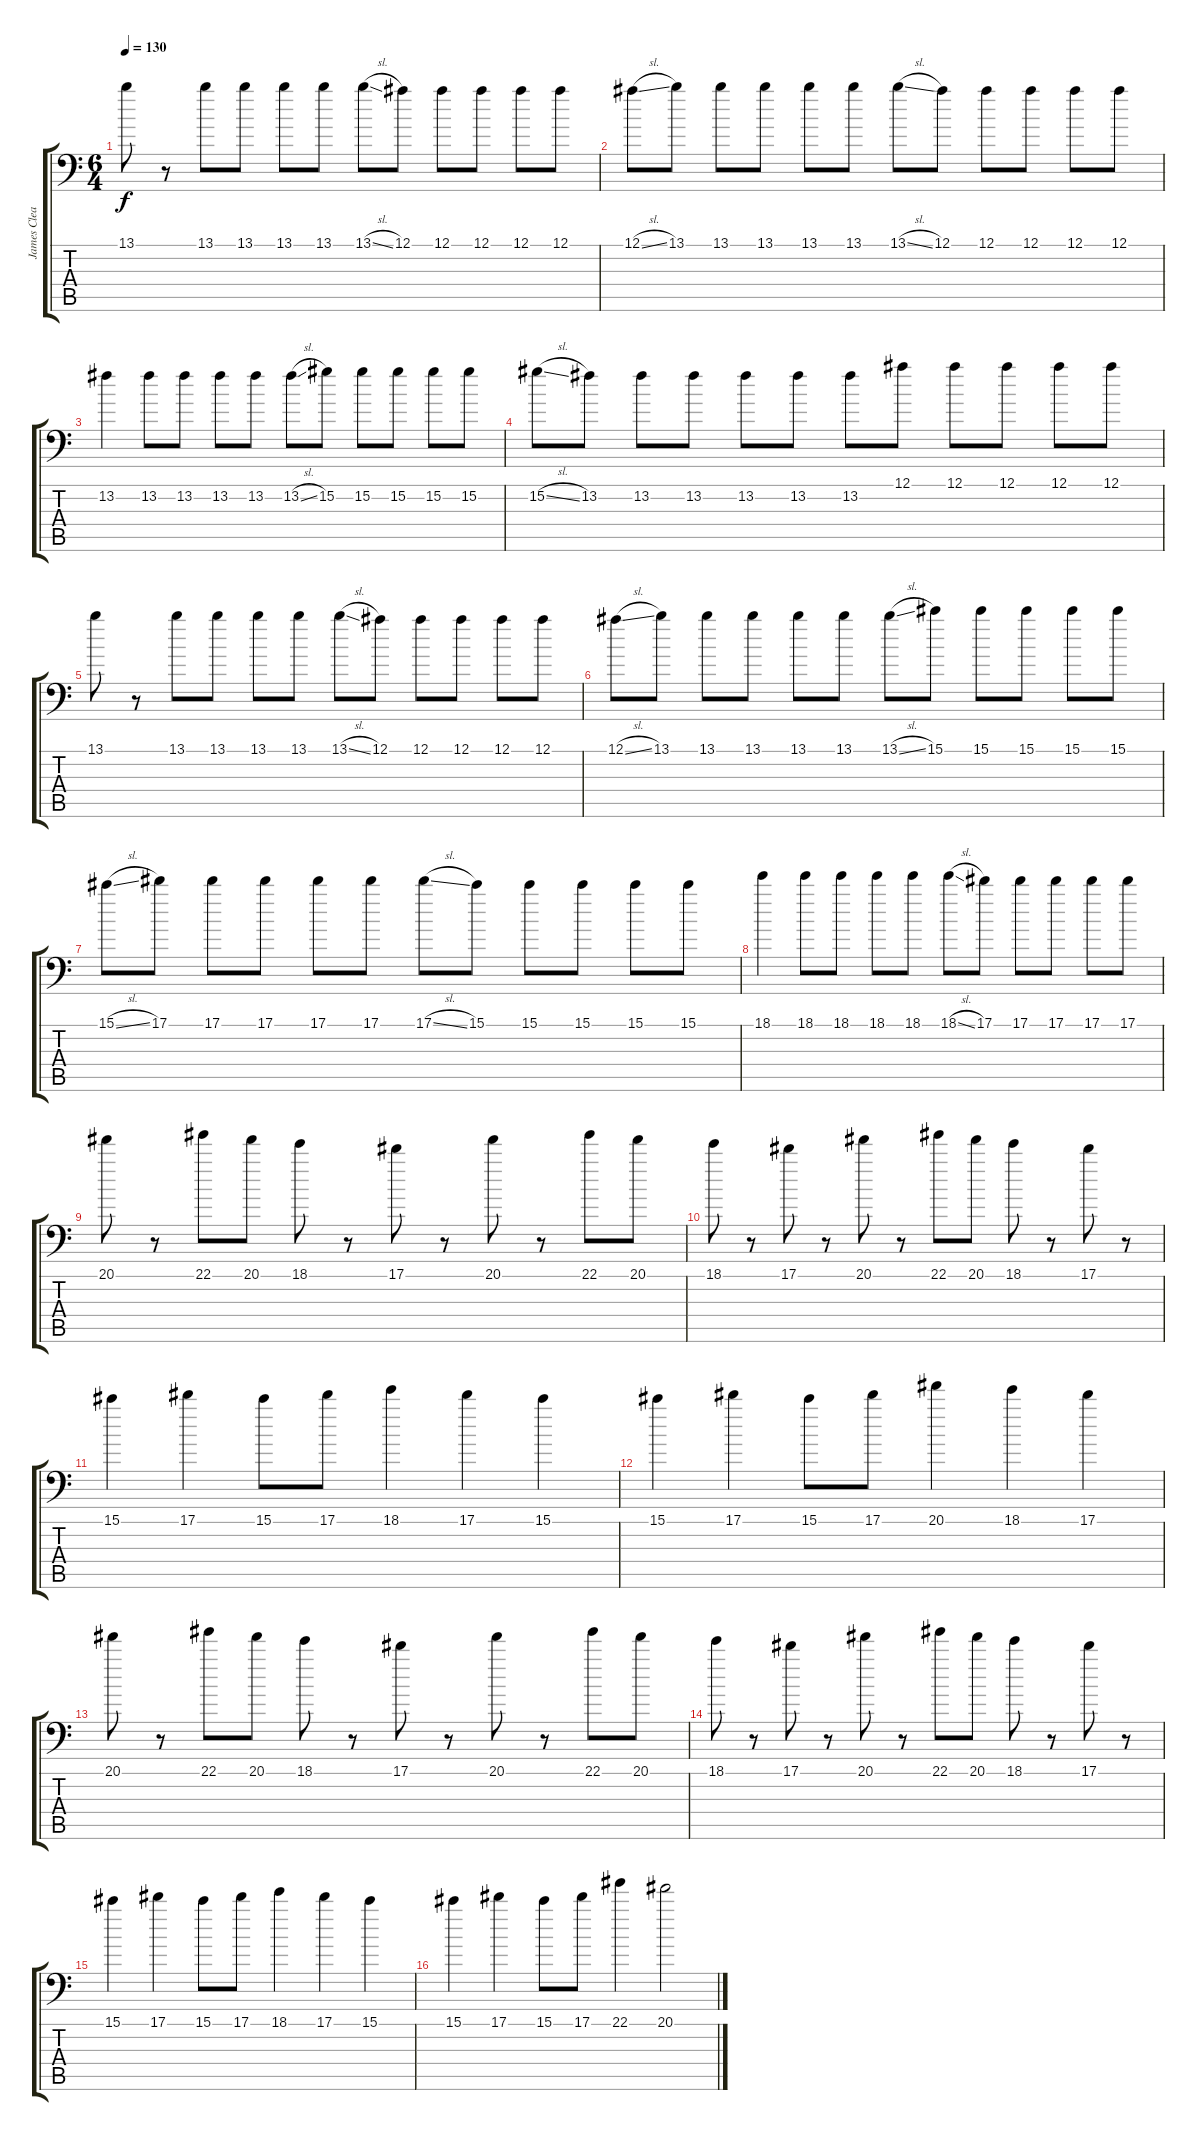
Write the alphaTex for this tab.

\track ("James Clean" "James Clea") {instrument electricguitarclean}
\staff {score tabs}
\tuning (Bb3 F3 Db3 Ab2 Eb2 Ab1) {hide}
\ts (6 4)
\tempo 130
\clef f4
\ks c
13.1.8{dy f} r.8 13.1.8 13.1.8 13.1.8 13.1.8 13.1{sl}.8 12.1.8 12.1.8 12.1.8 12.1.8 12.1.8 |
12.1{sl}.8 13.1.8 13.1.8 13.1.8 13.1.8 13.1.8 13.1{sl}.8 12.1.8 12.1.8 12.1.8 12.1.8 12.1.8 |
13.2.4 13.2.8 13.2.8 13.2.8 13.2.8 13.2{sl}.8 15.2.8 15.2.8 15.2.8 15.2.8 15.2.8 |
15.2{sl}.8 13.2.8 13.2.8 13.2.8 13.2.8 13.2.8 13.2.8 12.1.8 12.1.8 12.1.8 12.1.8 12.1.8 |
13.1.8 r.8 13.1.8 13.1.8 13.1.8 13.1.8 13.1{sl}.8 12.1.8 12.1.8 12.1.8 12.1.8 12.1.8 |
12.1{sl}.8 13.1.8 13.1.8 13.1.8 13.1.8 13.1.8 13.1{sl}.8 15.1.8 15.1.8 15.1.8 15.1.8 15.1.8 |
15.1{sl}.8 17.1.8 17.1.8 17.1.8 17.1.8 17.1.8 17.1{sl}.8 15.1.8 15.1.8 15.1.8 15.1.8 15.1.8 |
18.1.4 18.1.8 18.1.8 18.1.8 18.1.8 18.1{sl}.8 17.1.8 17.1.8 17.1.8 17.1.8 17.1.8 |
20.1.8 r.8 22.1.8 20.1.8 18.1.8 r.8 17.1.8 r.8 20.1.8 r.8 22.1.8 20.1.8 |
18.1.8 r.8 17.1.8 r.8 20.1.8 r.8 22.1.8 20.1.8 18.1.8 r.8 17.1.8 r.8 |
15.1.4 17.1.4 15.1.8 17.1.8 18.1.4 17.1.4 15.1.4 |
15.1.4 17.1.4 15.1.8 17.1.8 20.1.4 18.1.4 17.1.4 |
20.1.8 r.8 22.1.8 20.1.8 18.1.8 r.8 17.1.8 r.8 20.1.8 r.8 22.1.8 20.1.8 |
18.1.8 r.8 17.1.8 r.8 20.1.8 r.8 22.1.8 20.1.8 18.1.8 r.8 17.1.8 r.8 |
15.1.4 17.1.4 15.1.8 17.1.8 18.1.4 17.1.4 15.1.4 |
15.1.4 17.1.4 15.1.8 17.1.8 22.1.4 20.1.2
